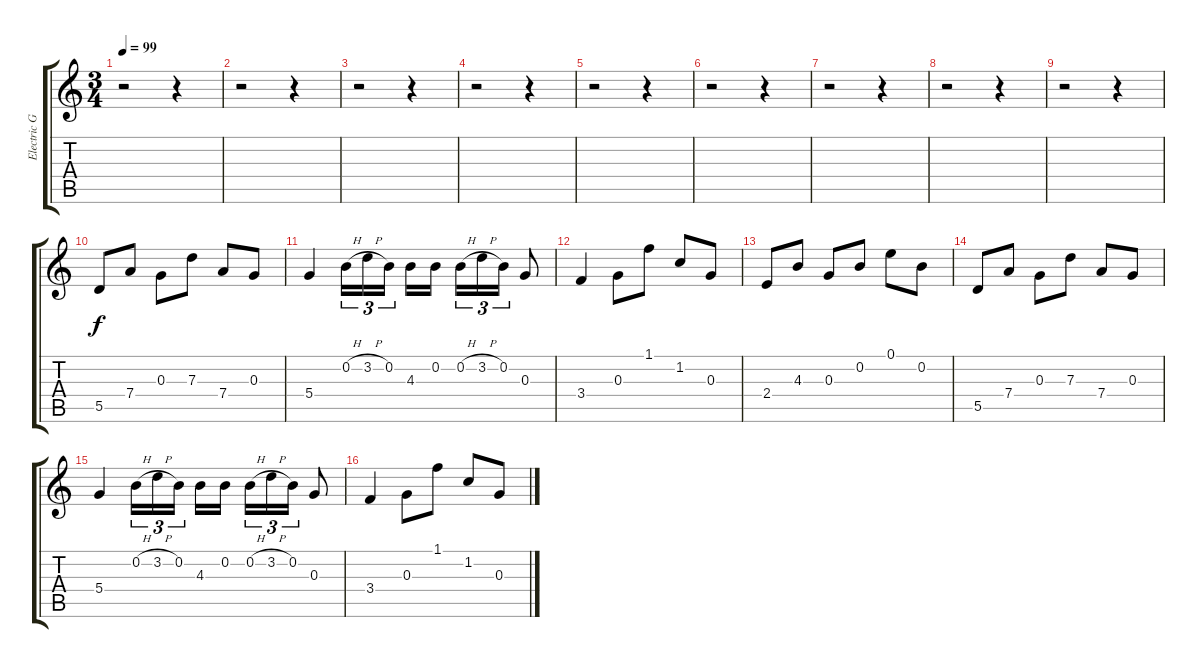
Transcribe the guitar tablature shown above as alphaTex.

\track ("Electric Guitar (Riff A)" "Electric G") {instrument distortionguitar}
\staff {score tabs}
\tuning (E4 B3 G3 D3 A2 E2) {hide}
\ts (3 4)
\tempo 99
\clef g2
\ks c
r.2{dy f} r.4 |
r.2 r.4 |
r.2 r.4 |
r.2 r.4 |
r.2 r.4 |
r.2 r.4 |
r.2 r.4 |
r.2 r.4 |
r.2 r.4 |
5.5.8 7.4.8 0.3.8 7.3.8 7.4.8 0.3.8 |
5.4.4 0.2{h}.16{tu (3 2)} 3.2{h}.16{tu (3 2)} 0.2.16{tu (3 2)} 4.3.16 0.2.16 0.2{h}.16{tu (3 2)} 3.2{h}.16{tu (3 2)} 0.2.16{tu (3 2)} 0.3.8 |
3.4.4 0.3.8 1.1.8 1.2.8 0.3.8 |
2.4.8 4.3.8 0.3.8 0.2.8 0.1.8 0.2.8 |
5.5.8 7.4.8 0.3.8 7.3.8 7.4.8 0.3.8 |
5.4.4 0.2{h}.16{tu (3 2)} 3.2{h}.16{tu (3 2)} 0.2.16{tu (3 2)} 4.3.16 0.2.16 0.2{h}.16{tu (3 2)} 3.2{h}.16{tu (3 2)} 0.2.16{tu (3 2)} 0.3.8 |
3.4.4 0.3.8 1.1.8 1.2.8 0.3.8
